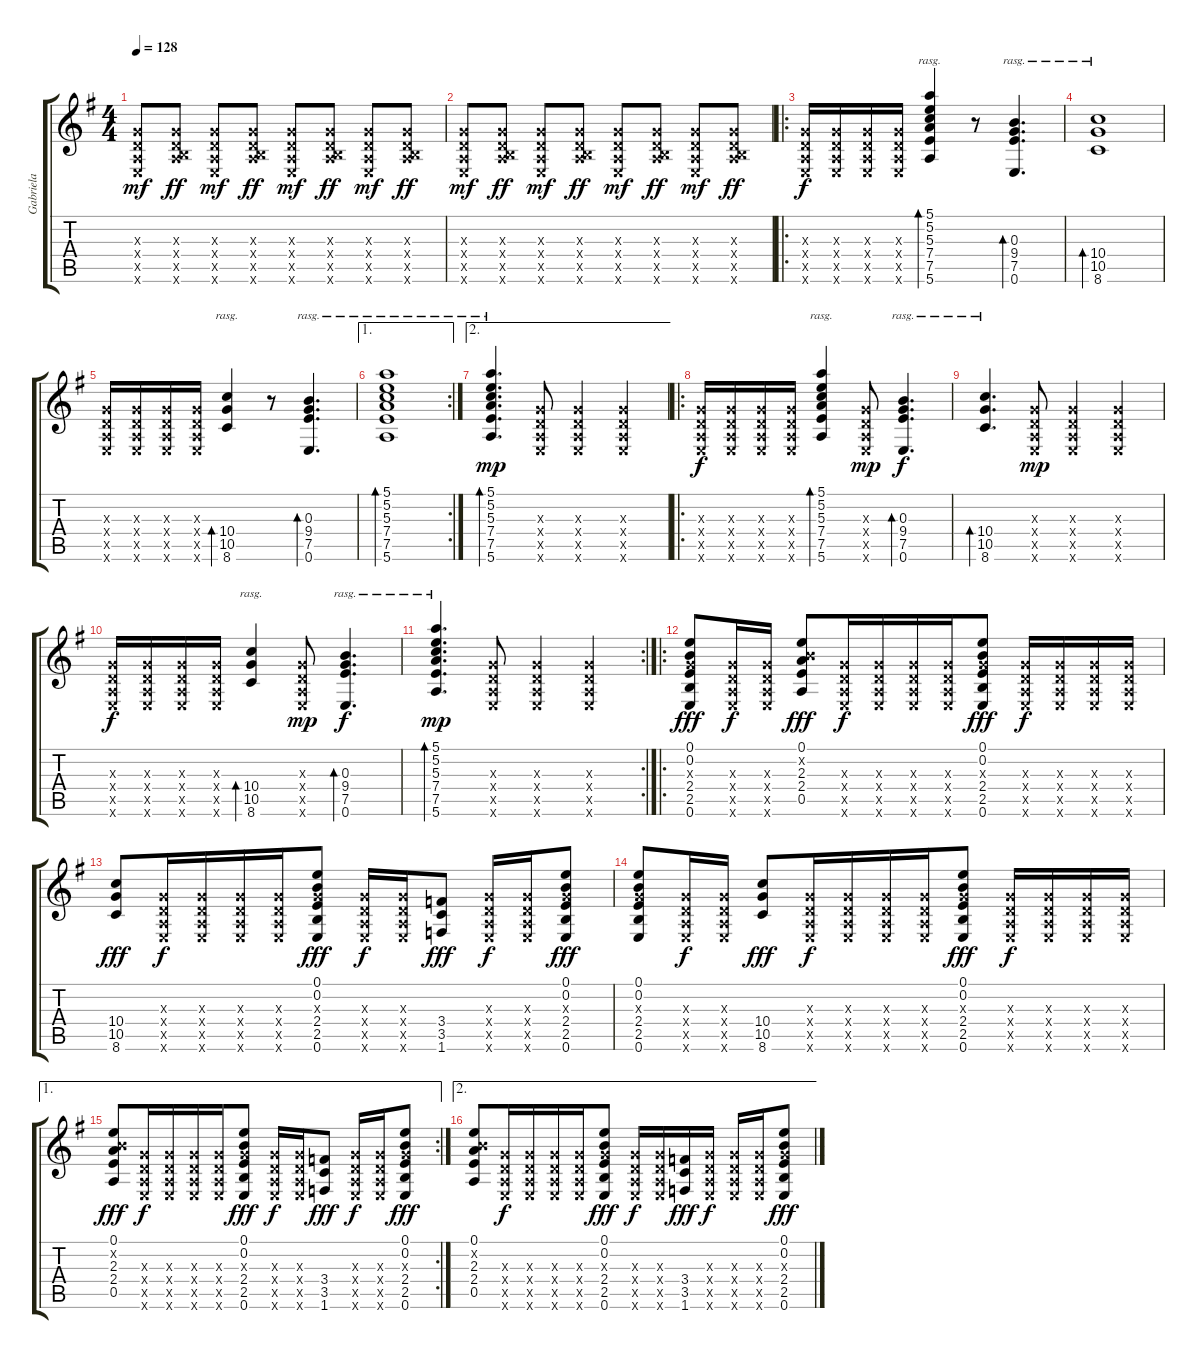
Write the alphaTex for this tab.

\track ("Gabriela" "Gabriela") {instrument acousticguitarnylon}
\staff {score tabs}
\tuning (E4 B3 G3 D3 A2 E2) {hide}
\ts (4 4)
\tempo 128
\clef g2
\ks eminor
(0.3{x} 0.4{x} 0.5{x} 0.6{x}).8{dy mf} (0.3{x} 0.4{x} 0.5{x} 7.6{x}).8{dy ff} (0.3{x} 0.4{x} 0.5{x} 0.6{x}).8{dy mf} (0.3{x} 0.4{x} 0.5{x} 7.6{x}).8{dy ff} (0.3{x} 0.4{x} 0.5{x} 0.6{x}).8{dy mf} (0.3{x} 0.4{x} 0.5{x} 7.6{x}).8{dy ff} (0.3{x} 0.4{x} 0.5{x} 0.6{x}).8{dy mf} (0.3{x} 0.4{x} 0.5{x} 7.6{x}).8{dy ff} |
(0.3{x} 0.4{x} 0.5{x} 0.6{x}).8{dy mf} (0.3{x} 0.4{x} 0.5{x} 7.6{x}).8{dy ff} (0.3{x} 0.4{x} 0.5{x} 0.6{x}).8{dy mf} (0.3{x} 0.4{x} 0.5{x} 7.6{x}).8{dy ff} (0.3{x} 0.4{x} 0.5{x} 0.6{x}).8{dy mf} (0.3{x} 0.4{x} 0.5{x} 7.6{x}).8{dy ff} (0.3{x} 0.4{x} 0.5{x} 0.6{x}).8{dy mf} (0.3{x} 0.4{x} 0.5{x} 7.6{x}).8{dy ff} |
\ro
(0.3{x} 0.4{x} 0.5{x} 0.6{x}).16{dy f} (0.3{x} 0.4{x} 0.5{x} 0.6{x}).16{beam merge} (0.3{x} 0.4{x} 0.5{x} 0.6{x}).16 (0.3{x} 0.4{x} 0.5{x} 0.6{x}).16 (5.1 5.2 5.3 7.4 7.5 5.6).4{bd 120 rasg ii} r.8 (0.3 9.4 7.5 0.6).4{d bd 120 rasg ii} |
(10.4 10.5 8.6).1{bd 120 rasg ii} |
(0.3{x} 0.4{x} 0.5{x} 0.6{x}).16 (0.3{x} 0.4{x} 0.5{x} 0.6{x}).16{beam merge} (0.3{x} 0.4{x} 0.5{x} 0.6{x}).16 (0.3{x} 0.4{x} 0.5{x} 0.6{x}).16 (10.4 10.5 8.6).4{bd 120 rasg ii} r.8 (0.3 9.4 7.5 0.6).4{d bd 120 rasg ii} |
\ae 1
\rc 2
(5.1 5.2 5.3 7.4 7.5 5.6).1{bd 120 rasg ii} |
\ae 2
(5.1 5.2 5.3 7.4 7.5 5.6).4{d bd 120 rasg ii dy mp} (0.3{x} 0.4{x} 0.5{x} 0.6{x}).8 (0.3{x} 0.4{x} 0.5{x} 0.6{x}).4 (0.3{x} 0.4{x} 0.5{x} 0.6{x}).4 |
\ro
(0.3{x} 0.4{x} 0.5{x} 0.6{x}).16{dy f} (0.3{x} 0.4{x} 0.5{x} 0.6{x}).16{beam merge} (0.3{x} 0.4{x} 0.5{x} 0.6{x}).16 (0.3{x} 0.4{x} 0.5{x} 0.6{x}).16 (5.1 5.2 5.3 7.4 7.5 5.6).4{bd 120 rasg ii} (0.3{x} 0.4{x} 0.5{x} 0.6{x}).8{dy mp} (0.3 9.4 7.5 0.6).4{d bd 120 rasg ii dy f} |
(10.4 10.5 8.6).4{d bd 120 rasg ii} (0.3{x} 0.4{x} 0.5{x} 0.6{x}).8{dy mp} (0.3{x} 0.4{x} 0.5{x} 0.6{x}).4 (0.3{x} 0.4{x} 0.5{x} 0.6{x}).4 |
(0.3{x} 0.4{x} 0.5{x} 0.6{x}).16{dy f} (0.3{x} 0.4{x} 0.5{x} 0.6{x}).16{beam merge} (0.3{x} 0.4{x} 0.5{x} 0.6{x}).16 (0.3{x} 0.4{x} 0.5{x} 0.6{x}).16 (10.4 10.5 8.6).4{bd 120 rasg ii} (0.3{x} 0.4{x} 0.5{x} 0.6{x}).8{dy mp} (0.3 9.4 7.5 0.6).4{d bd 120 rasg ii dy f} |
\rc 2
(5.1 5.2 5.3 7.4 7.5 5.6).4{d bd 120 rasg ii dy mp} (0.3{x} 0.4{x} 0.5{x} 0.6{x}).8 (0.3{x} 0.4{x} 0.5{x} 0.6{x}).4 (0.3{x} 0.4{x} 0.5{x} 0.6{x}).4 |
\ro
(0.1 0.2 0.3{x} 2.4 2.5 0.6).8{dy fff} (0.3{x} 0.4{x} 0.5{x} 0.6{x}).16{dy f} (0.3{x} 0.4{x} 0.5{x} 0.6{x}).16 (0.1 0.2{x} 2.3 2.4 0.5).8{dy fff} (0.3{x} 0.4{x} 0.5{x} 0.6{x}).16{dy f} (0.3{x} 0.4{x} 0.5{x} 0.6{x}).16{beam merge} (0.3{x} 0.4{x} 0.5{x} 0.6{x}).16 (0.3{x} 0.4{x} 0.5{x} 0.6{x}).16 (0.1 0.2 0.3{x} 2.4 2.5 0.6).8{dy fff} (0.3{x} 0.4{x} 0.5{x} 0.6{x}).16{dy f} (0.3{x} 0.4{x} 0.5{x} 0.6{x}).16{beam merge} (0.3{x} 0.4{x} 0.5{x} 0.6{x}).16 (0.3{x} 0.4{x} 0.5{x} 0.6{x}).16 |
(10.4 10.5 8.6).8{dy fff} (0.3{x} 0.4{x} 0.5{x} 0.6{x}).16{dy f} (0.3{x} 0.4{x} 0.5{x} 0.6{x}).16{beam merge} (0.3{x} 0.4{x} 0.5{x} 0.6{x}).16 (0.3{x} 0.4{x} 0.5{x} 0.6{x}).16 (0.1 0.2 0.3{x} 2.4 2.5 0.6).8{dy fff} (0.3{x} 0.4{x} 0.5{x} 0.6{x}).16{dy f} (0.3{x} 0.4{x} 0.5{x} 0.6{x}).16 (3.4 3.5 1.6).8{dy fff} (0.3{x} 0.4{x} 0.5{x} 0.6{x}).16{dy f} (0.3{x} 0.4{x} 0.5{x} 0.6{x}).16 (0.1 0.2 0.3{x} 2.4 2.5 0.6).8{dy fff} |
(0.1 0.2 0.3{x} 2.4 2.5 0.6).8 (0.3{x} 0.4{x} 0.5{x} 0.6{x}).16{dy f} (0.3{x} 0.4{x} 0.5{x} 0.6{x}).16 (10.4 10.5 8.6).8{dy fff} (0.3{x} 0.4{x} 0.5{x} 0.6{x}).16{dy f} (0.3{x} 0.4{x} 0.5{x} 0.6{x}).16{beam merge} (0.3{x} 0.4{x} 0.5{x} 0.6{x}).16 (0.3{x} 0.4{x} 0.5{x} 0.6{x}).16 (0.1 0.2 0.3{x} 2.4 2.5 0.6).8{dy fff} (0.3{x} 0.4{x} 0.5{x} 0.6{x}).16{dy f} (0.3{x} 0.4{x} 0.5{x} 0.6{x}).16{beam merge} (0.3{x} 0.4{x} 0.5{x} 0.6{x}).16 (0.3{x} 0.4{x} 0.5{x} 0.6{x}).16 |
\ae 1
\rc 2
(0.1 0.2{x} 2.3 2.4 0.5).8{dy fff} (0.3{x} 0.4{x} 0.5{x} 0.6{x}).16{dy f} (0.3{x} 0.4{x} 0.5{x} 0.6{x}).16{beam merge} (0.3{x} 0.4{x} 0.5{x} 0.6{x}).16 (0.3{x} 0.4{x} 0.5{x} 0.6{x}).16 (0.1 0.2 0.3{x} 2.4 2.5 0.6).8{dy fff} (0.3{x} 0.4{x} 0.5{x} 0.6{x}).16{dy f} (0.3{x} 0.4{x} 0.5{x} 0.6{x}).16 (3.4 3.5 1.6).8{dy fff} (0.3{x} 0.4{x} 0.5{x} 0.6{x}).16{dy f} (0.3{x} 0.4{x} 0.5{x} 0.6{x}).16 (0.1 0.2 0.3{x} 2.4 2.5 0.6).8{dy fff} |
\ae 2
(0.1 0.2{x} 2.3 2.4 0.5).8 (0.3{x} 0.4{x} 0.5{x} 0.6{x}).16{dy f} (0.3{x} 0.4{x} 0.5{x} 0.6{x}).16{beam merge} (0.3{x} 0.4{x} 0.5{x} 0.6{x}).16 (0.3{x} 0.4{x} 0.5{x} 0.6{x}).16 (0.1 0.2 0.3{x} 2.4 2.5 0.6).8{dy fff} (0.3{x} 0.4{x} 0.5{x} 0.6{x}).16{dy f} (0.3{x} 0.4{x} 0.5{x} 0.6{x}).16 (3.4 3.5 1.6).16{dy fff} (0.3{x} 0.4{x} 0.5{x} 0.6{x}).16{dy f} (0.3{x} 0.4{x} 0.5{x} 0.6{x}).16 (0.3{x} 0.4{x} 0.5{x} 0.6{x}).16 (0.1 0.2 0.3{x} 2.4 2.5 0.6).8{dy fff}
